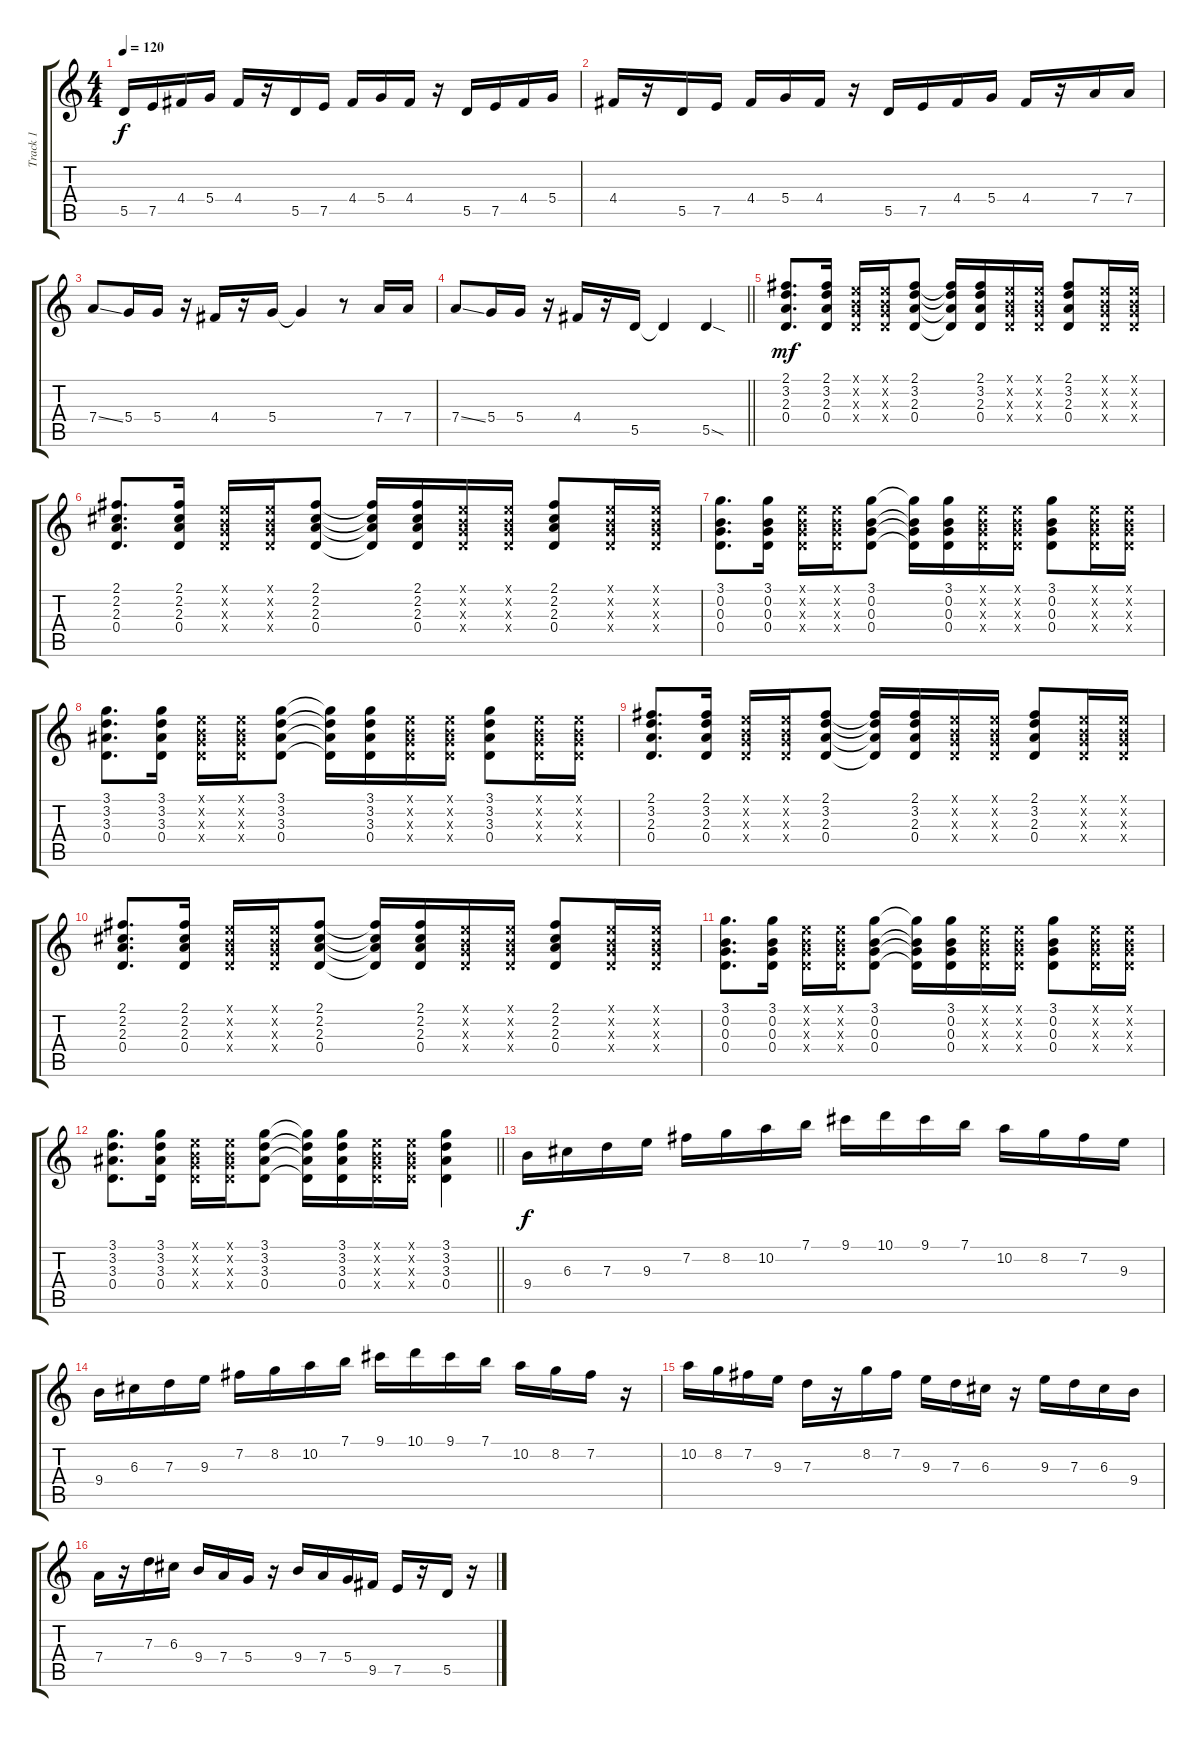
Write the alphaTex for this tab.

\track ("Track 1" "Track 1") {instrument acousticguitarsteel}
\staff {score tabs}
\tuning (E4 B3 G3 D3 A2 E2) {hide}
\ts (4 4)
\tempo 120
\clef g2
\ks c
5.5.16{dy f} 7.5.16 4.4.16 5.4.16 4.4.16 r.16 5.5.16 7.5.16 4.4.16 5.4.16 4.4.16 r.16 5.5.16 7.5.16 4.4.16 5.4.16 |
4.4.16 r.16 5.5.16 7.5.16 4.4.16 5.4.16 4.4.16 r.16 5.5.16 7.5.16 4.4.16 5.4.16 4.4.16 r.16 7.4.16 7.4.16 |
7.4{ss}.8 5.4.16 5.4.16 r.16 4.4.16 r.16 5.4.16 5.4{t}.4 r.8 7.4.16 7.4.16 |
\barLineRight lightlight
7.4{ss}.8 5.4.16 5.4.16 r.16 4.4.16 r.16 5.5.16 5.5{t}.4 5.5{sod}.4 |
(2.1 3.2 2.3 0.4).8{d dy mf} (2.1 3.2 2.3 0.4).16 (0.1{x} 0.2{x} 0.3{x} 0.4{x}).16 (0.1{x} 0.2{x} 0.3{x} 0.4{x}).16 (2.1 3.2 2.3 0.4).8 (2.1{t} 3.2{t} 2.3{t} 0.4{t}).16 (2.1 3.2 2.3 0.4).16 (0.1{x} 0.2{x} 0.3{x} 0.4{x}).16 (0.1{x} 0.2{x} 0.3{x} 0.4{x}).16 (2.1 3.2 2.3 0.4).8 (0.1{x} 0.2{x} 0.3{x} 0.4{x}).16 (0.1{x} 0.2{x} 0.3{x} 0.4{x}).16 |
(2.1 2.2 2.3 0.4).8{d} (2.1 2.2 2.3 0.4).16 (0.1{x} 0.2{x} 0.3{x} 0.4{x}).16 (0.1{x} 0.2{x} 0.3{x} 0.4{x}).16 (2.1 2.2 2.3 0.4).8 (2.1{t} 2.2{t} 2.3{t} 0.4{t}).16 (2.1 2.2 2.3 0.4).16 (0.1{x} 0.2{x} 0.3{x} 0.4{x}).16 (0.1{x} 0.2{x} 0.3{x} 0.4{x}).16 (2.1 2.2 2.3 0.4).8 (0.1{x} 0.2{x} 0.3{x} 0.4{x}).16 (0.1{x} 0.2{x} 0.3{x} 0.4{x}).16 |
(3.1 0.2 0.3 0.4).8{d} (3.1 0.2 0.3 0.4).16 (0.1{x} 0.2{x} 0.3{x} 0.4{x}).16 (0.1{x} 0.2{x} 0.3{x} 0.4{x}).16 (3.1 0.2 0.3 0.4).8 (3.1{t} 0.2{t} 0.3{t} 0.4{t}).16 (3.1 0.2 0.3 0.4).16 (0.1{x} 0.2{x} 0.3{x} 0.4{x}).16 (0.1{x} 0.2{x} 0.3{x} 0.4{x}).16 (3.1 0.2 0.3 0.4).8 (0.1{x} 0.2{x} 0.3{x} 0.4{x}).16 (0.1{x} 0.2{x} 0.3{x} 0.4{x}).16 |
(3.1 3.2 3.3 0.4).8{d} (3.1 3.2 3.3 0.4).16 (0.1{x} 0.2{x} 0.3{x} 0.4{x}).16 (0.1{x} 0.2{x} 0.3{x} 0.4{x}).16 (3.1 3.2 3.3 0.4).8 (3.1{t} 3.2{t} 3.3{t} 0.4{t}).16 (3.1 3.2 3.3 0.4).16 (0.1{x} 0.2{x} 0.3{x} 0.4{x}).16 (0.1{x} 0.2{x} 0.3{x} 0.4{x}).16 (3.1 3.2 3.3 0.4).8 (0.1{x} 0.2{x} 0.3{x} 0.4{x}).16 (0.1{x} 0.2{x} 0.3{x} 0.4{x}).16 |
(2.1 3.2 2.3 0.4).8{d} (2.1 3.2 2.3 0.4).16 (0.1{x} 0.2{x} 0.3{x} 0.4{x}).16 (0.1{x} 0.2{x} 0.3{x} 0.4{x}).16 (2.1 3.2 2.3 0.4).8 (2.1{t} 3.2{t} 2.3{t} 0.4{t}).16 (2.1 3.2 2.3 0.4).16 (0.1{x} 0.2{x} 0.3{x} 0.4{x}).16 (0.1{x} 0.2{x} 0.3{x} 0.4{x}).16 (2.1 3.2 2.3 0.4).8 (0.1{x} 0.2{x} 0.3{x} 0.4{x}).16 (0.1{x} 0.2{x} 0.3{x} 0.4{x}).16 |
(2.1 2.2 2.3 0.4).8{d} (2.1 2.2 2.3 0.4).16 (0.1{x} 0.2{x} 0.3{x} 0.4{x}).16 (0.1{x} 0.2{x} 0.3{x} 0.4{x}).16 (2.1 2.2 2.3 0.4).8 (2.1{t} 2.2{t} 2.3{t} 0.4{t}).16 (2.1 2.2 2.3 0.4).16 (0.1{x} 0.2{x} 0.3{x} 0.4{x}).16 (0.1{x} 0.2{x} 0.3{x} 0.4{x}).16 (2.1 2.2 2.3 0.4).8 (0.1{x} 0.2{x} 0.3{x} 0.4{x}).16 (0.1{x} 0.2{x} 0.3{x} 0.4{x}).16 |
(3.1 0.2 0.3 0.4).8{d} (3.1 0.2 0.3 0.4).16 (0.1{x} 0.2{x} 0.3{x} 0.4{x}).16 (0.1{x} 0.2{x} 0.3{x} 0.4{x}).16 (3.1 0.2 0.3 0.4).8 (3.1{t} 0.2{t} 0.3{t} 0.4{t}).16 (3.1 0.2 0.3 0.4).16 (0.1{x} 0.2{x} 0.3{x} 0.4{x}).16 (0.1{x} 0.2{x} 0.3{x} 0.4{x}).16 (3.1 0.2 0.3 0.4).8 (0.1{x} 0.2{x} 0.3{x} 0.4{x}).16 (0.1{x} 0.2{x} 0.3{x} 0.4{x}).16 |
\barLineRight lightlight
(3.1 3.2 3.3 0.4).8{d} (3.1 3.2 3.3 0.4).16 (0.1{x} 0.2{x} 0.3{x} 0.4{x}).16 (0.1{x} 0.2{x} 0.3{x} 0.4{x}).16 (3.1 3.2 3.3 0.4).8 (3.1{t} 3.2{t} 3.3{t} 0.4{t}).16 (3.1 3.2 3.3 0.4).16 (0.1{x} 0.2{x} 0.3{x} 0.4{x}).16 (0.1{x} 0.2{x} 0.3{x} 0.4{x}).16 (3.1 3.2 3.3 0.4).4 |
9.4.16{dy f} 6.3.16 7.3.16 9.3.16 7.2.16 8.2.16 10.2.16 7.1.16 9.1.16 10.1.16 9.1.16 7.1.16 10.2.16 8.2.16 7.2.16 9.3.16 |
9.4.16 6.3.16 7.3.16 9.3.16 7.2.16 8.2.16 10.2.16 7.1.16 9.1.16 10.1.16 9.1.16 7.1.16 10.2.16 8.2.16 7.2.16 r.16 |
10.2.16 8.2.16 7.2.16 9.3.16 7.3.16 r.16 8.2.16 7.2.16 9.3.16 7.3.16 6.3.16 r.16 9.3.16 7.3.16 6.3.16 9.4.16 |
7.4.16 r.16 7.3.16 6.3.16 9.4.16 7.4.16 5.4.16 r.16 9.4.16 7.4.16 5.4.16 9.5.16 7.5.16 r.16 5.5.16 r.16
